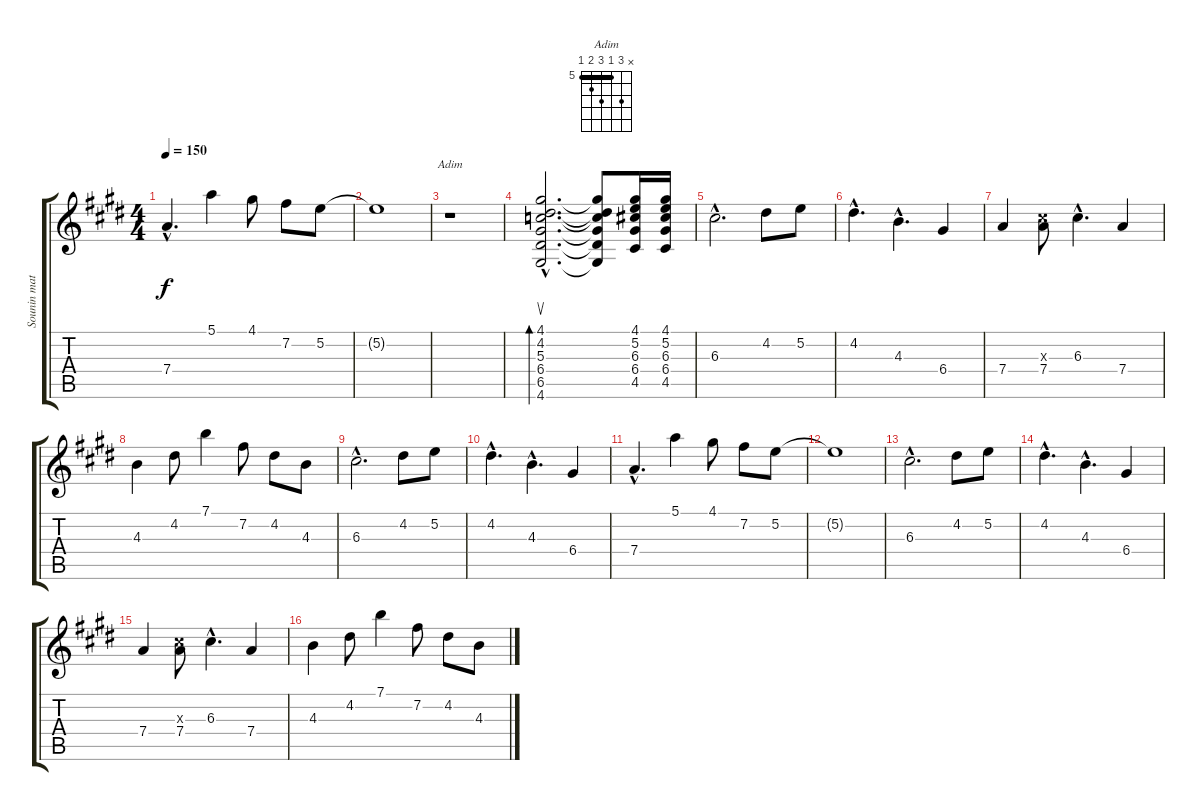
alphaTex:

\track ("Sounin matsou(2)" "Sounin mat") {instrument overdrivenguitar}
\staff {score tabs}
\tuning (E4 B3 G3 D3 A2 E2) {hide}
\chord ("Adim" x 7 5 7 6 5) {firstfret 5 barre 5}
\ts (4 4)
\tempo 150
\clef g2
\ks c#minor
7.4{hac}.4{d dy f} 5.1.4 4.1.8 7.2.8 5.2.8 |
5.2{t}.1 |
r.1{ch "Adim"} |
(4.1{hac} 4.2{hac} 5.3{hac} 6.4{hac} 6.5{hac} 4.6{hac}).2{d su bd 480} (4.1{t} 4.2{t} 5.3{t} 6.4{t} 6.5{t} 4.6{t}).8 (4.1 5.2 6.3 6.4 4.5).16 (4.1 5.2 6.3 6.4 4.5).16 |
6.3{hac}.2{d} 4.2.8 5.2.8 |
4.2{hac}.4{d} 4.3{hac}.4{d} 6.4.4 |
7.4.4 (6.3{x} 7.4).8 6.3{hac}.4{d} 7.4.4 |
4.3.4 4.2.8 7.1.4 7.2.8 4.2.8 4.3.8 |
6.3{hac}.2{d} 4.2.8 5.2.8 |
4.2{hac}.4{d} 4.3{hac}.4{d} 6.4.4 |
7.4{hac}.4{d} 5.1.4 4.1.8 7.2.8 5.2.8 |
5.2{t}.1 |
6.3{hac}.2{d} 4.2.8 5.2.8 |
4.2{hac}.4{d} 4.3{hac}.4{d} 6.4.4 |
7.4.4 (6.3{x} 7.4).8 6.3{hac}.4{d} 7.4.4 |
4.3.4 4.2.8 7.1.4 7.2.8 4.2.8 4.3.8
